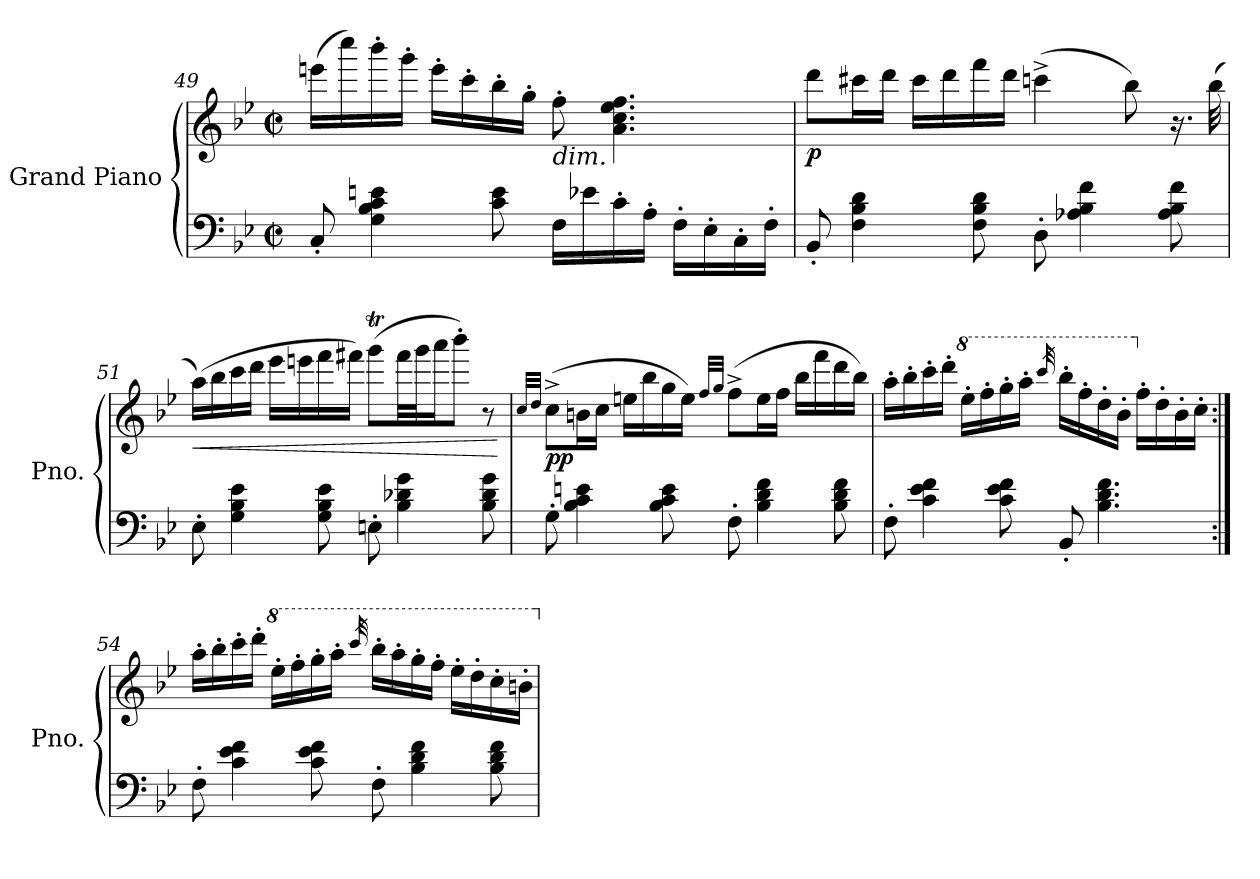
**kern	**kern	**dynam
*part1	*part1	*part1
*staff2	*staff1	*staff1/2
*I"Grand Piano	*	*
*I'Pno.	*	*
*clefF4	*clefG2	*
*k[b-e-]	*k[b-e-]	*
*M2/2	*M2/2	*
*met(c|)	*met(c|)	*
=49	=49	=49
8C'/	(>16eeen\LL	.
.	16cccc\)	.
4G\ 4B-\ 4c\ 4en\	16bbb-'\	.
.	16ggg'\JJ	.
.	16eee'\LL	.
.	16ccc'\	.
8c\ 8e\	16bb-'\	.
.	16gg'\JJ	.
!	!LO:TX:b:i:t=dim.	!
16F\LL	8ff'\	.
16e-X\	.	.
16c'\	4.a\ 4.cc\ 4.ee-\ 4.ff\	.
16A'\JJ	.	.
16F'\LL	.	.
16E-'\	.	.
16C'\	.	.
16F'\JJ	.	.
!!LO:LB:g=z
=50	=50	=50
!	!	!LO:DY:b
8BB-'/	8ddd\L	p
4F\ 4B-\ 4d\	16ccc#X\L	.
.	16ddd\JJ	.
.	16ccc#\LL	.
.	16ddd\	.
8F\ 8B-\ 8d\	16fff\	.
.	16ddd\JJ	.
8D'\	(>4cccn^\	.
4A-X\ 4B-\ 4f\	.	.
.	8bb-\)	.
8A-\ 8B-\ 8f\	16.r	.
.	(>32bb-\	.
=51	=51	=51
!	!	!LO:HP:b
8E-'\	(>16aa\LL)	<
.	16bb-\	.
4G\ 4B-\ 4e-\	16ccc\	.
.	16ddd\JJ	.
.	16eee-\LL	.
.	16eeen\	.
8G\ 8B-\ 8e-\	16fff\	.
.	16fff#X\JJ)	.
8En'\	(>8gggT\L	.
4B-\ 4d-X\ 4g\	32fff#\LL	.
.	32ggg\J	.
.	16aaa\J	.
.	8bbb-'\J)	.
8B-\ 8d-\ 8g\	8r	.
.	.	[
!!LO:LB:g=z
=52	=52	=52
.	32qcc/LLL	.
.	32qdd/JJJ	.
!	!	!LO:DY:b
8G'\	(>8cc^\L	pp
4B-\ 4c\ 4en\	16bn\L	.
.	16cc\JJ	.
.	16een\LL	.
.	16bb-\	.
8B-\ 8c\ 8e\	16gg\	.
.	16ee\JJ)	.
.	32qff/LLL	.
.	32qgg/JJJ	.
8F'\	(>8ff^\L	.
4B-\ 4d\ 4f\	16ee\L	.
.	16ff\JJ	.
.	16bb-\LL	.
.	16fff\	.
8B-\ 8d\ 8f\	16ddd\	.
.	16bb-\JJ)	.
=53	=53	=53
8F'\	16aa'\LL	.
.	16bb-'\	.
4c\ 4e-\ 4f\	16ccc'\	.
.	16ddd'\JJ	.
*	*8va	*
.	16eee-'\LL	.
.	16fff'\	.
8c\ 8e-\ 8f\	16ggg'\	.
.	16aaa'\JJ	.
.	32qcccc/	.
8BB-'/	16bbb-'\LL	.
.	16fff'\	.
4.B-\ 4.d\ 4.f\	16ddd'\	.
.	16bb-'\JJ	.
*	*X8va	*
.	16ff'\LL	.
.	16dd'\	.
.	16b-'\	.
.	16cc'\JJ	.
!!LO:LB:g=z
=54:|!	=54:|!	=54:|!
8F'\	16aa'\LL	.
.	16bb-'\	.
4c\ 4e-\ 4f\	16ccc'\	.
.	16ddd'\JJ	.
*	*8va	*
.	16eee-'\LL	.
.	16fff'\	.
8c\ 8e-\ 8f\	16ggg'\	.
.	16aaa'\JJ	.
.	32qcccc/	.
8F'\	16bbb-'\LL	.
.	16aaa'\	.
4B-\ 4d\ 4f\	16ggg'\	.
.	16fff'\JJ	.
.	16eee-'\LL	.
.	16ddd'\	.
8B-\ 8d\ 8f\	16ccc'\	.
.	16bbn'\JJ	.
*	*X8va	*
=	=	=
*-	*-	*-
